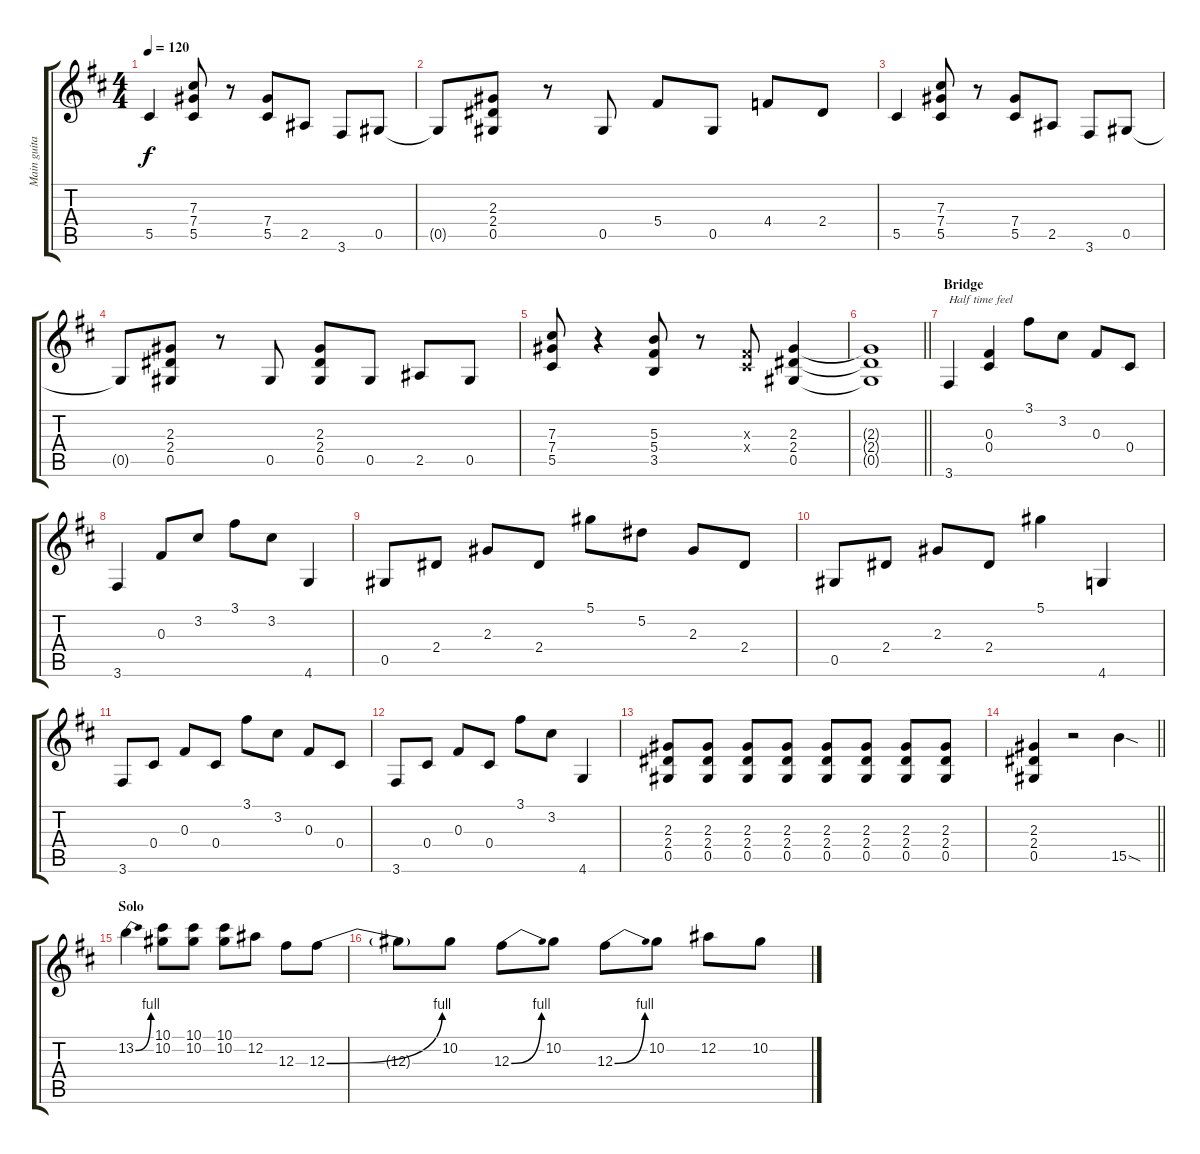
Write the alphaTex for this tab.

\track ("Main guitar" "Main guita") {instrument electricguitarclean}
\staff {score tabs}
\tuning (Eb4 Bb3 Gb3 Db3 Ab2 Eb2) {hide}
\ts (4 4)
\tempo 120
\clef g2
\ks d
5.5.4{dy f} (7.3 7.4 5.5).8 r.8 (7.4 5.5).8 2.5.8 3.6.8 0.5.8 |
0.5{t}.8 (2.3 2.4 0.5).8 r.8 0.5.8 5.4.8 0.5.8 4.4.8 2.4.8 |
5.5.4 (7.3 7.4 5.5).8 r.8 (7.4 5.5).8 2.5.8 3.6.8 0.5.8 |
0.5{t}.8 (2.3 2.4 0.5).8 r.8 0.5.8 (2.3 2.4 0.5).8 0.5.8 2.5.8 0.5.8 |
(7.3 7.4 5.5).8 r.4 (5.3 5.4 3.5).8 r.8 (0.3{x} 0.4{x}).8 (2.3 2.4 0.5).4 |
\barLineRight lightlight
(2.3{t} 2.4{t} 0.5{t}).1 |
\section ("" "Bridge")
3.6.4{txt "Half time feel" instrument electricguitarclean} (0.3 0.4).4 3.1.8 3.2.8 0.3.8 0.4.8 |
3.6.4 0.3.8 3.2.8 3.1.8 3.2.8 4.6.4 |
0.5.8 2.4.8 2.3.8 2.4.8 5.1.8 5.2.8 2.3.8 2.4.8 |
0.5.8 2.4.8 2.3.8 2.4.8 5.1.4 4.6.4 |
3.6.8 0.4.8 0.3.8 0.4.8 3.1.8 3.2.8 0.3.8 0.4.8 |
3.6.8 0.4.8 0.3.8 0.4.8 3.1.8 3.2.8 4.6.4 |
(2.3 2.4 0.5).8{instrument overdrivenguitar} (2.3 2.4 0.5).8 (2.3 2.4 0.5).8 (2.3 2.4 0.5).8 (2.3 2.4 0.5).8 (2.3 2.4 0.5).8 (2.3 2.4 0.5).8 (2.3 2.4 0.5).8 |
\barLineRight lightlight
(2.3 2.4 0.5).4 r.2 15.5{sod}.4 |
\section ("" "Solo")
13.2{be (bend 0 0 60 4)}.4 (10.1 10.2).8 (10.1 10.2).8 (10.1 10.2).8 12.2.8 12.3.8 12.3{be (bend 0 0 60 4)}.8 |
12.3{t}.8 10.2.8 12.3{be (bend 0 0 60 4)}.8 10.2.8 12.3{be (bend 0 0 60 4)}.8 10.2.8 12.2.8 10.2.8
